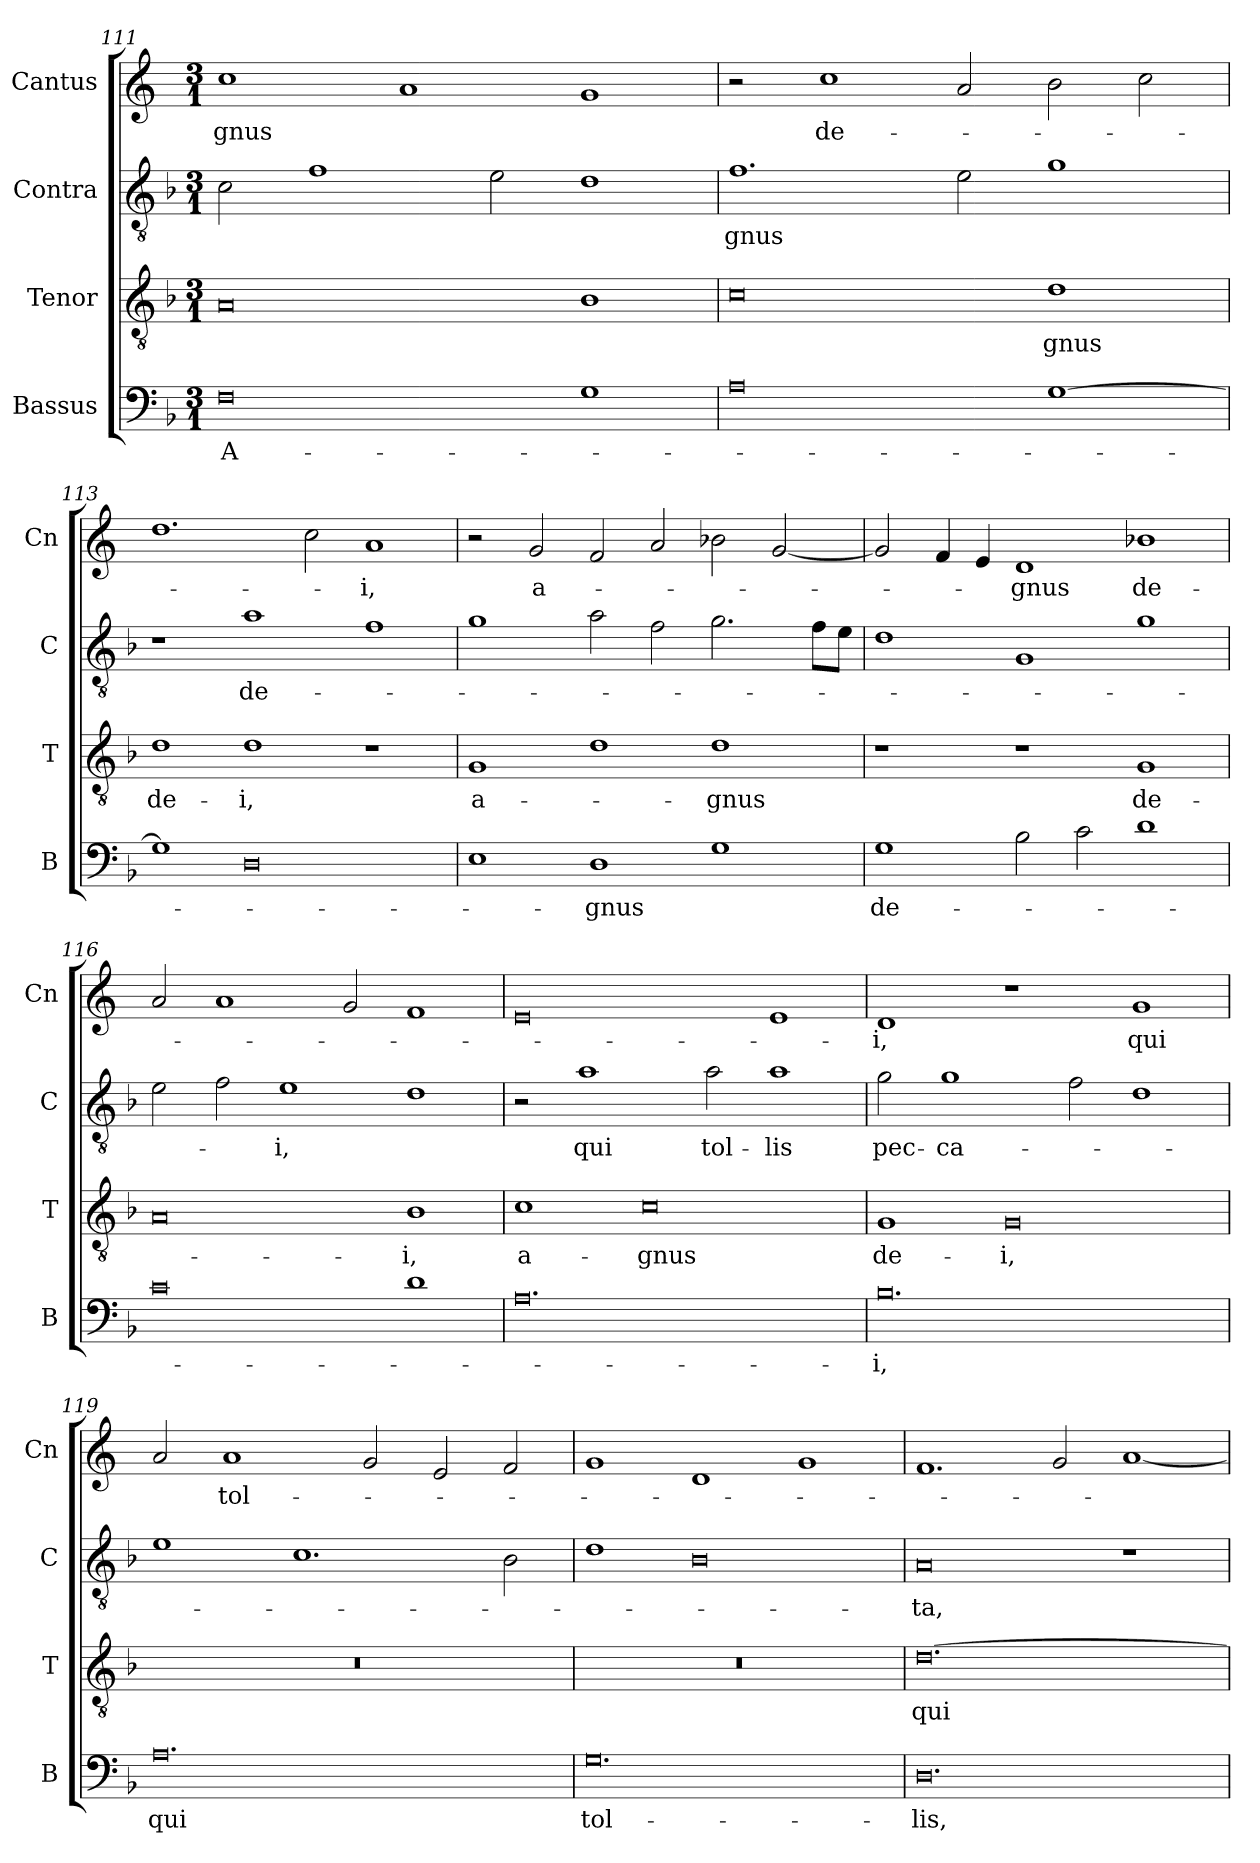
**kern	**text	**kern	**text	**kern	**text	**kern	**text
*part4	*part4	*part3	*part3	*part2	*part2	*part1	*part1
*staff4	*staff4	*staff3	*staff3	*staff2	*staff2	*staff1	*staff1
*I"Bassus	*	*I"Tenor	*	*I"Contra	*	*I"Cantus	*
*I'B	*	*I'T	*	*I'C	*	*I'Cn	*
*clefF4	*	*clefGv2	*	*clefGv2	*	*clefG2	*
*k[b-]	*	*k[b-]	*	*k[b-]	*	*k[]	*
*M3/1	*	*M3/1	*	*M3/1	*	*M3/1	*
=111	=111	=111	=111	=111	=111	=111	=111
0F	A-	0A	.	2c\	.	1cc	-gnus
.	.	.	.	1f	.	.	.
.	.	.	.	.	.	1a	.
.	.	.	.	2e\	.	.	.
1G	.	1B-	.	1d	.	1g	.
=112	=112	=112	=112	=112	=112	=112	=112
0A	.	0c	.	1.f	-gnus	2r	.
.	.	.	.	.	.	1cc	de-
.	.	.	.	2e\	.	2a/	.
[1G	.	1d	-gnus	1g	.	2b\	.
.	.	.	.	.	.	2cc\	.
=113	=113	=113	=113	=113	=113	=113	=113
1G]	.	1d	de-	1r	.	1.dd	.
0D	.	1d	-i,	1a	de-	.	.
.	.	.	.	.	.	2cc\	.
.	.	1r	.	1f	.	1a	-i,
=114	=114	=114	=114	=114	=114	=114	=114
1E	.	1G	a-	1g	.	2r	.
.	.	.	.	.	.	2g/	a-
1D	-gnus	1d	.	2a\	.	2f/	.
.	.	.	.	2f\	.	2a/	.
1G	.	1d	-gnus	2.g\	.	2b-X\	.
.	.	.	.	.	.	[2g/	.
.	.	.	.	8f\L	.	.	.
.	.	.	.	8e\J	.	.	.
=115	=115	=115	=115	=115	=115	=115	=115
1G	de-	1r	.	1d	.	2g/]	.
.	.	.	.	.	.	4f/	.
.	.	.	.	.	.	4e/	.
2B-\	.	1r	.	1G	.	1d	-gnus
2c\	.	.	.	.	.	.	.
1d	.	1G	de-	1g	.	1b-X	de-
=116	=116	=116	=116	=116	=116	=116	=116
0c	.	0A	.	2e\	.	2a/	.
.	.	.	.	2f\	.	1a	.
.	.	.	.	1e	-i,	.	.
.	.	.	.	.	.	2g/	.
1d	.	1B-	-i,	1d	.	1f	.
=117	=117	=117	=117	=117	=117	=117	=117
0.A	.	1c	a-	2r	.	0e	.
.	.	.	.	1a	qui	.	.
.	.	0c	-gnus	.	.	.	.
.	.	.	.	2a\	tol-	.	.
.	.	.	.	1a	-lis	1e	.
=118	=118	=118	=118	=118	=118	=118	=118
0.B-	-i,	1G	de-	2g\	pec-	1d	-i,
.	.	.	.	1g	-ca-	.	.
.	.	0G	-i,	.	.	1r	.
.	.	.	.	2f\	.	.	.
.	.	.	.	1d	.	1g	qui
=119	=119	=119	=119	=119	=119	=119	=119
0.A	qui	0.r	.	1e	.	2a/	.
.	.	.	.	.	.	1a	tol-
.	.	.	.	1.c	.	.	.
.	.	.	.	.	.	2g/	.
.	.	.	.	.	.	2e/	.
.	.	.	.	2B-\	.	2f/	.
=120	=120	=120	=120	=120	=120	=120	=120
0.G	tol-	0.r	.	1d	.	1g	.
.	.	.	.	0B-	.	1d	.
.	.	.	.	.	.	1g	.
=121	=121	=121	=121	=121	=121	=121	=121
0.D	-lis,	[0.d	qui	0A	-ta,	1.f	.
.	.	.	.	.	.	2g/	.
.	.	.	.	1r	.	[1a	.
=	=	=	=	=	=	=	=
*-	*-	*-	*-	*-	*-	*-	*-
